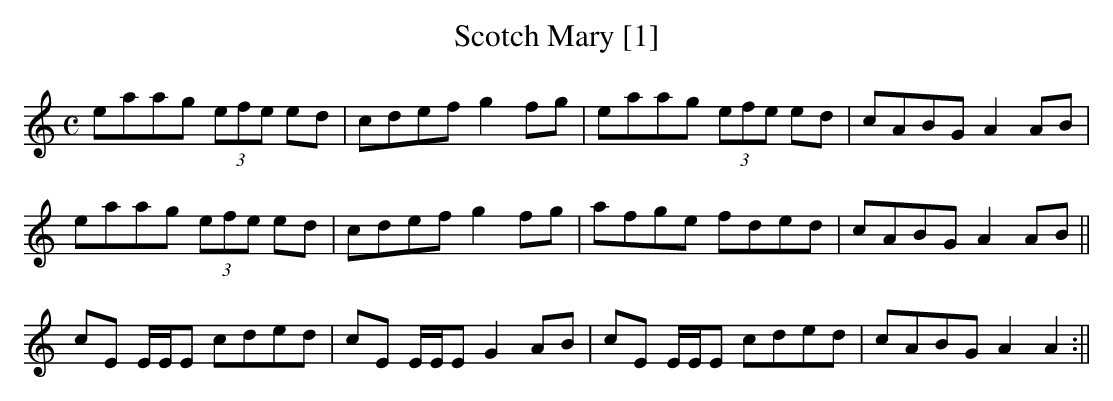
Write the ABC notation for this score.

X:1
T:Scotch Mary [1]
M:C
L:1/8
K:Amin
eaag (3efe ed|cdef g2 fg|eaag (3efe ed|cABG A2 AB|
eaag (3efe ed|cdef g2 fg|afge fded|cABG A2 AB||
cE E/E/E cded|cE E/E/E G2 AB|cE E/E/E cded|cABG A2A2:||
